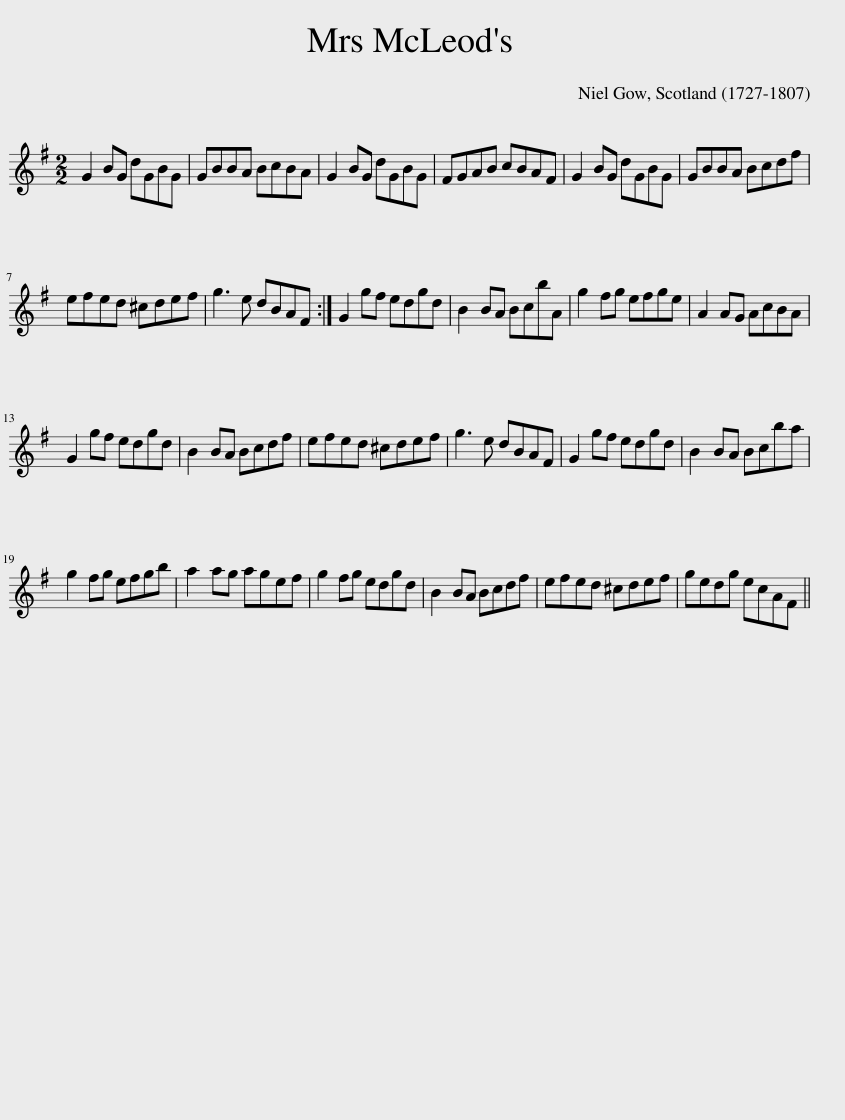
X:1
L:1/8
M:2/2
I:linebreak $
K:G
V:1 treble
V:1
 G2 BG dGBG | GBBA BcBA | G2 BG dGBG | FGAB cBAF | G2 BG dGBG | %5
 GBBA Bcdf |$ efed ^cdef | g3 e dBAF :| G2 gf edgd | B2 BA BcbA | %10
 g2 fg efge | A2 AG AcBA |$ G2 gf edgd | B2 BA Bcdf | efed ^cdef | %15
 g3 e dBAF | G2 gf edgd | B2 BA Bcba |$ g2 fg efgb | a2 ag agef | %20
 g2 fg edgd | B2 BA Bcdf | efed ^cdef | gedg ecAF || %24
